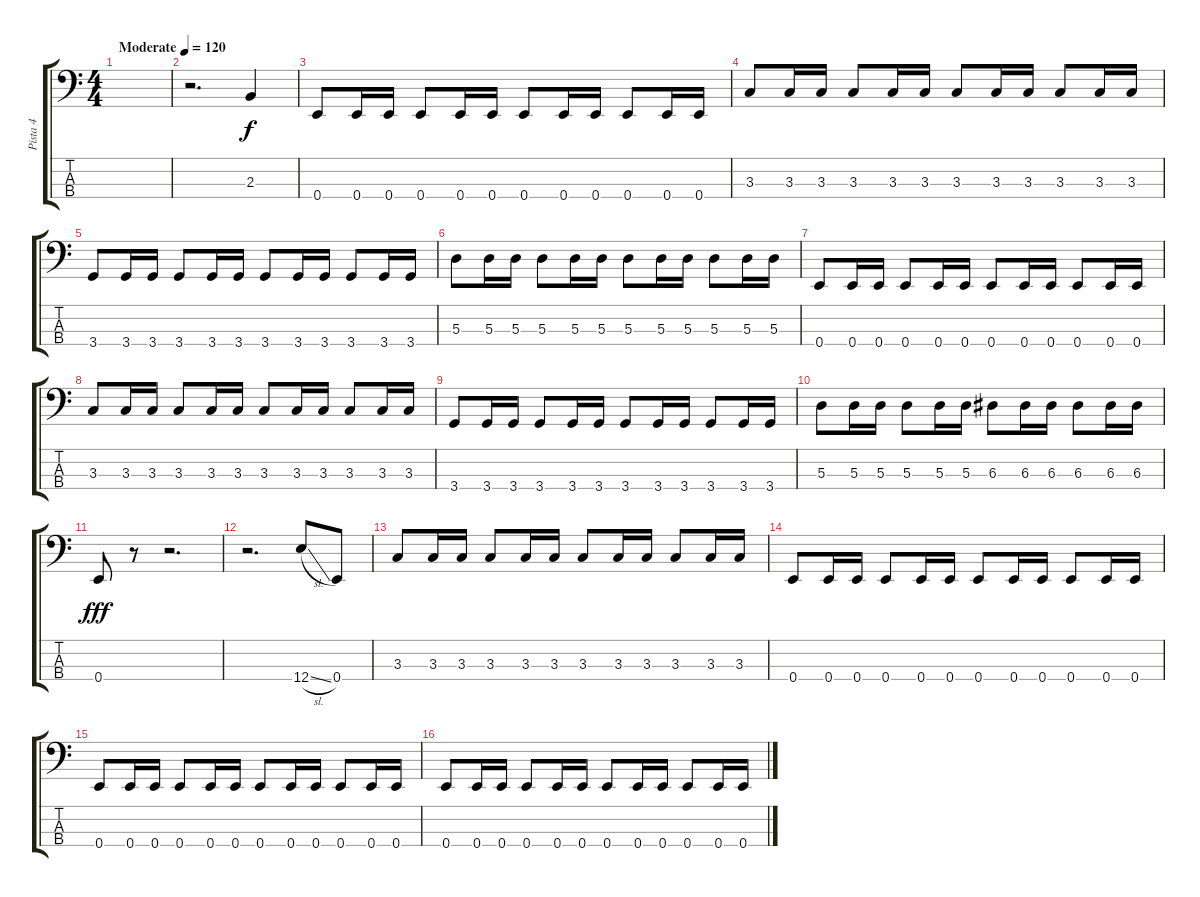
\track ("Pista 4" "Pista 4") {instrument electricbasspick}
\staff {score tabs}
\tuning (G2 D2 A1 E1) {hide}
\ts (4 4)
\tempo (120 "Moderate")
\clef f4
\ks c
|
r.2{d} 2.3.4 |
0.4.8 0.4.16 0.4.16 0.4.8 0.4.16 0.4.16 0.4.8 0.4.16 0.4.16 0.4.8 0.4.16 0.4.16 |
3.3.8 3.3.16 3.3.16 3.3.8 3.3.16 3.3.16 3.3.8 3.3.16 3.3.16 3.3.8 3.3.16 3.3.16 |
3.4.8 3.4.16 3.4.16 3.4.8 3.4.16 3.4.16 3.4.8 3.4.16 3.4.16 3.4.8 3.4.16 3.4.16 |
5.3.8 5.3.16 5.3.16 5.3.8 5.3.16 5.3.16 5.3.8 5.3.16 5.3.16 5.3.8 5.3.16 5.3.16 |
0.4.8 0.4.16 0.4.16 0.4.8 0.4.16 0.4.16 0.4.8 0.4.16 0.4.16 0.4.8 0.4.16 0.4.16 |
3.3.8 3.3.16 3.3.16 3.3.8 3.3.16 3.3.16 3.3.8 3.3.16 3.3.16 3.3.8 3.3.16 3.3.16 |
3.4.8 3.4.16 3.4.16 3.4.8 3.4.16 3.4.16 3.4.8 3.4.16 3.4.16 3.4.8 3.4.16 3.4.16 |
5.3.8 5.3.16 5.3.16 5.3.8 5.3.16 5.3.16 6.3.8 6.3.16 6.3.16 6.3.8 6.3.16 6.3.16 |
0.4.8{dy fff} r.8 r.2{d} |
r.2{d} 12.4{sl}.8 0.4.8 |
3.3.8 3.3.16 3.3.16 3.3.8 3.3.16 3.3.16 3.3.8 3.3.16 3.3.16 3.3.8 3.3.16 3.3.16 |
0.4.8 0.4.16 0.4.16 0.4.8 0.4.16 0.4.16 0.4.8 0.4.16 0.4.16 0.4.8 0.4.16 0.4.16 |
0.4.8 0.4.16 0.4.16 0.4.8 0.4.16 0.4.16 0.4.8 0.4.16 0.4.16 0.4.8 0.4.16 0.4.16 |
0.4.8 0.4.16 0.4.16 0.4.8 0.4.16 0.4.16 0.4.8 0.4.16 0.4.16 0.4.8 0.4.16 0.4.16
